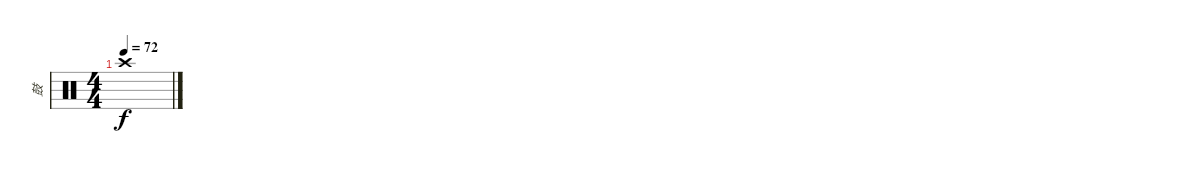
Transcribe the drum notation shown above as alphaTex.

\track ("鼓" "鼓") {instrument percussion}
\staff {score}
\articulation defaults
\ts (4 4)
\tempo 72
\clef neutral
\ks c "Crash high (hit)".1{dy f volume 1}
